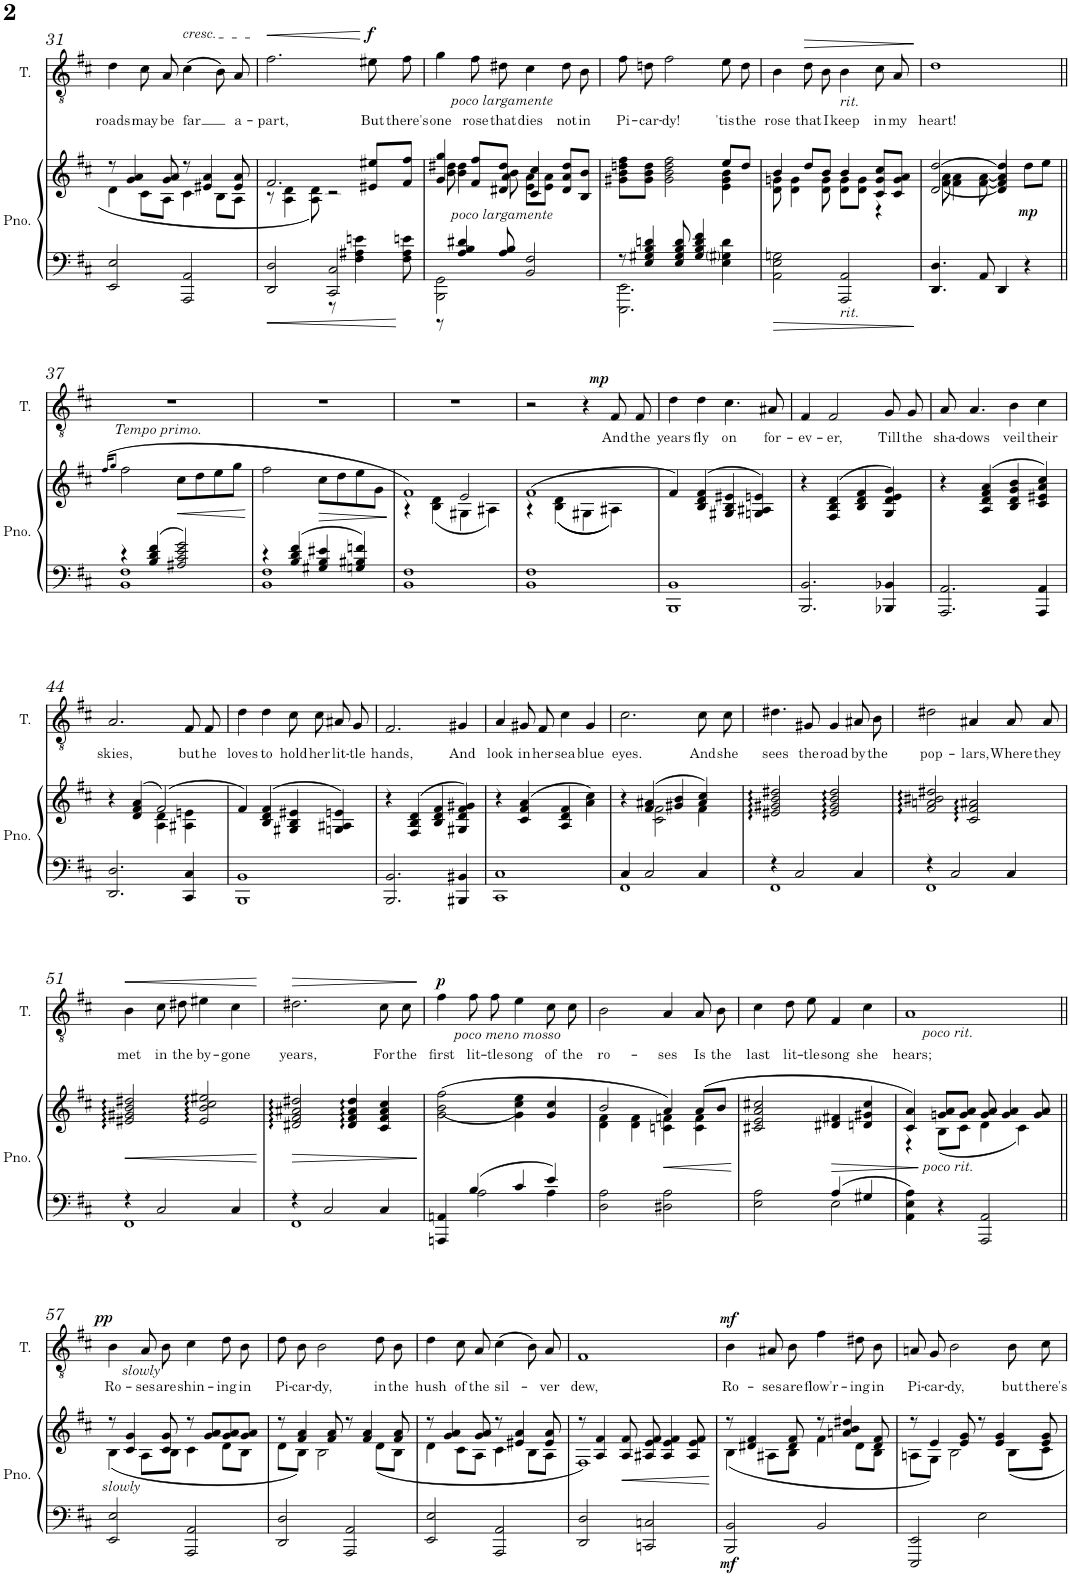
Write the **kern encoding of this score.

**kern	**kern	**dynam	**kern	**text	**dynam
*part2	*part2	*part2	*part1	*part1	*part1
*staff3	*staff2	*staff2/3	*staff1	*staff1	*staff1
*I"Piano	*	*	*I"Tenor	*	*
*I'Pno.	*	*	*I'T.	*	*
!!LO:PB:g=z
*clefF4	*clefG2	*	*clefGv2	*	*
*k[f#c#]	*k[f#c#]	*	*k[f#c#]	*	*
*M4/4	*M4/4	*	*M4/4	*	*
*met(c)	*met(c)	*	*met(c)	*	*
=31	=31	=31	=31	=31	=31
*	*^	*	*	*	*
!	!	!	!	!	!LO:LY:b	!
2EE/ 2E/	8r	4d\	.	4d\	roads	.
.	4g/ 4a/	.	.	.	.	.
!	!	!	!	!	!LO:LY:b	!
.	.	8c#\L	.	8c#\L	may	.
!	!	!	!	!	!LO:LY:b	!
.	8g/ 8a/	8A\J	.	8A\J	be	.
!	!	!	!	!LO:TX:a:i:t=cresc.	!	!
!	!	!	!	!	!LO:LY:b	!
2AAA/ 2AA/	8r	4c#\	.	(4c#\	far	.
.	4e#X/ 4a/	.	.	.	.	.
.	.	8B\L	.	8B/L)	.	.
!	!	!	!	!	!LO:LY:b	!
.	8e#/ 8a/	8A\J	.	8A/J	a-	.
=32	=32	=32	=32	=32	=32	=32
*^	*	*	*	*	*	*
!	!	!	!	!	!	!LO:LY:b	!LO:HP:b
2DD/ 2D/	2ryy	2.f#/	8r	.	2.f#\	-part,	<
.	.	.	4A\ 4d\	.	.	.	.
.	.	.	8A\ 8d\	.	.	.	.
2CC#/ 2C#/	8r	.	2r	.	.	.	.
.	4F#\ 4A#X\ 4en\	.	.	.	.	.	.
!	!	!	!	!	!	!LO:LY:b	!LO:DY:n=1:a
.	.	8e#X/ 8ee#X/L	.	.	8e#X\L	But	[ f
!	!	!	!	!	!	!LO:LY:b	!
.	8F#\ 8A#\ 8en\	8f#/ 8ff#/J	.	.	8f#\J	there's	.
=33	=33	=33	=33	=33	=33	=33	=33
!	!	!	!	!	!LO:TX:b:i:t=poco largamente	!	!
!	!	!LO:TX:b:i:t=poco largamente	!	!	!	!	!
!	!	!	!	!	!	!LO:LY:b	!
2BBB\ 2GG\	8r	4g/ 4gg/	8b\ 8dd#X\	.	4g\	one	.
.	4A/ 4B/ 4d#X/	.	4b\ 4dd#\	.	.	.	.
!	!	!	!	!	!	!LO:LY:b	!
.	.	8f#/ 8ff#/L	.	.	8f#\L	rose	.
!	!	!	!	!	!	!LO:LY:b	!
.	8A/ 8B/	8d#X/ 8dd#/J	8a\ 8b\	.	8d#X\J	that	.
!	!	!	!	!	!	!LO:LY:b	!
2BB/ 2F#/	2ryy	4c#/ 4cc#/	8e\ 8a\L	.	4c#\	dies	.
.	.	.	8e\ 8a\J	.	.	.	.
!	!	!	!	!	!	!LO:LY:b	!
.	.	8d#/ 8a/ 8dd#/L	4ryy	.	8d#\L	not	.
!	!	!	!	!	!	!LO:LY:b	!
.	.	8B/ 8b/J	.	.	8B\J	in	.
=34	=34	=34	=34	=34	=34	=34	=34
!	!	!	!	!	!	!LO:LY:b	!
8r	2.EEE\ 2.EE\	8g#X\ 8b\ 8ddn\ 8ff#\L	2.ryy	.	8f#\L	Pi-	.
!	!	!	!	!	!	!LO:LY:b	!
4E/ 4G#X/ 4B/ 4dn/	.	8g#\ 8b\ 8dd\J	.	.	8dn\J	-car-	.
!	!	!	!	!	!	!LO:LY:b	!
.	.	2g#\ 2b\ 2dd\ 2ff#\	.	.	2f#\	-dy!	.
8E/ 8G#/ 8B/ 8d/	.	.	.	.	.	.	.
4G#/ 4B/ 4d/ 4f#/	.	.	.	.	.	.	.
!	!	!	!	!	!	!LO:LY:b	!
4E\ 4G#i\ 4d\	4ryy	8ee/L	4e\ 4g#\ 4b\	.	8e\L	'tis	.
!	!	!	!	!	!	!LO:LY:b	!
.	.	8dd/J	.	.	8d\J	the	.
*v	*v	*	*	*	*	*	*
=35	=35	=35	=35	=35	=35	=35
!	!	!	!	!	!LO:LY:b	!
2AA\ 2E\ 2Gn\	4b/	8d\ 8gn\	.	4B\	rose	.
.	.	4d\ 4g\	.	.	.	.
!	!	!	!	!	!LO:LY:b	!LO:HP:b
.	8dd/L	.	.	8d\L	that	>
!	!	!	!	!	!LO:LY:b	!
.	8b/J	8d\ 8g\	.	8B\J	I	.
!	!	!	!	!LO:TX:b:i:t=rit.	!	!
!LO:TX:b:i:t=rit.	!	!	!	!	!	!
!	!	!	!	!	!LO:LY:b	!
2AAA/ 2AA/	4b/	8d\ 8g\L	.	4B\	keep	.
.	.	8d\ 8g\J	.	.	.	.
!	!	!	!	!	!LO:LY:b	!
.	8c#/ 8g/ 8cc#/L	4r	.	8c#\L	in	.
!	!	!	!	!	!LO:LY:b	!
.	8c#/ 8g/ 8a/J	.	.	8A\J	my	.
*	*v	*v	*	*	*	*
.	.	.	.	.	]
=36	=36	=36	=36	=36	=36
*	*^	*	*	*	*
!	!	!	!	!	!LO:LY:b	!
4.DD/ 4.D/	[<2d/ [2dd/	8f#\ 8a\	.	1d	heart!	.
.	.	4f#\ 4a\	.	.	.	.
8AA/	.	[8f#\ [8a\	.	.	.	.
4DD/	4d/] 4dd/]	4f#/] 4a/]	.	.	.	.
!	!	!	!LO:DY:b	!	!	!
4r	8dd\L	4ryy	mp	.	.	.
.	8ee\J	.	.	.	.	.
*	*v	*v	*	*	*	*
!!LO:LB:g=z
=37||	=37||	=37||	=37||	=37||	=37||
.	(16qff#/KL	.	.	.	.
.	8qgg/J	.	.	.	.
*^	*	*	*	*	*
!	!	!	!	!LO:TX:b:i:t=Tempo primo.	!	!
4r	1BB 1F#	2ff#\	.	1r	.	.
4B/ 4d/ 4f#/	.	.	.	.	.	.
!	!	!	!LO:HP:b	!	!	!
2A#X/ 2c#/ 2e/ 2g/	.	8cc#\L	<	.	.	.
.	.	8dd\	.	.	.	.
.	.	8ee\	.	.	.	.
.	.	8gg\J	.	.	.	.
*v	*v	*	*	*	*	*
.	.	[	.	.	.
=38	=38	=38	=38	=38	=38
*^	*	*	*	*	*
4r	1BB 1F#	2ff#\	.	1r	.	.
4B/ 4d/ 4f#/	.	.	.	.	.	.
!	!	!	!LO:HP:b	!	!	!
4G#X/ 4B/ 4e#X/	.	8cc#\L	>	.	.	.
.	.	8dd\	.	.	.	.
4Gn/ 4B#X/ 4fn/	.	8ee\	.	.	.	.
.	.	8g\J	.	.	.	.
*v	*v	*	*	*	*	*
.	.	]	.	.	.
=39	=39	=39	=39	=39	=39
*	*^	*	*	*	*
*	*	*^	*	*	*	*
1BB 1F#	1f#)	4r	2ryy	.	1r	.	.
.	.	(4B\ 4d\	.	.	.	.	.
.	.	4G#X\	2e/	.	.	.	.
.	.	4A#X\)	.	.	.	.	.
*	*	*v	*v	*	*	*	*
=40	=40	=40	=40	=40	=40	=40
1BB 1F#	(1f#	4r	.	2r	.	.
.	.	((4B\ 4d\	.	.	.	.
.	.	4G#X\	.	4r	.	.
!	!	!	!	!	!LO:LY:b	!LO:DY:a
.	.	4A#X\))	.	8F#/L	And	mp
!	!	!	!	!	!LO:LY:b	!
.	.	.	.	8F#/J	the	.
*	*v	*v	*	*	*	*
=41	=41	=41	=41	=41	=41
!	!	!	!	!LO:LY:b	!
1BBB 1BB	4f#/)	.	4d\	years	.
!	!	!	!	!LO:LY:b	!
.	(>4B/ 4d/ 4f#/	.	4d\	fly	.
!	!	!	!	!LO:LY:b	!
.	4G#X/ 4B/ 4e#X/	.	4.c#\	on	.
.	4Gn/ 4A#X/ 4en/)	.	.	.	.
!	!	!	!	!LO:LY:b	!
.	.	.	8A#X/	for-	.
=42	=42	=42	=42	=42	=42
!	!	!	!	!LO:LY:b	!
2.BBB/ 2.BB/	4r	.	4F#/	-ev-	.
!	!	!	!	!LO:LY:b	!
.	(>4F#/ 4B/ 4d/	.	2F#/	-er,	.
.	4B/ 4d/ 4f#/	.	.	.	.
!	!	!	!	!LO:LY:b	!
4BBB-X/ 4BB-X/	4G/ 4d/ 4e/ 4g/)	.	8G/L	Till	.
!	!	!	!	!LO:LY:b	!
.	.	.	8G/J	the	.
=43	=43	=43	=43	=43	=43
!	!	!	!	!LO:LY:b	!
2.AAA/ 2.AA/	4r	.	8A/	sha-	.
!	!	!	!	!LO:LY:b	!
.	.	.	4.A/	-dows	.
.	(>4A/ 4d/ 4f#/ 4a/	.	.	.	.
!	!	!	!	!LO:LY:b	!
.	4B/ 4d/ 4g/ 4b/	.	4B\	veil	.
!	!	!	!	!LO:LY:b	!
4AAA/ 4AA/	4c#/ 4e#X/ 4a/ 4cc#/)	.	4c#\	their	.
!!LO:LB:g=z
=44	=44	=44	=44	=44	=44
*	*^	*	*	*	*
!	!	!	!	!	!LO:LY:b	!
2.DD/ 2.D/	4r	2ryy	.	2.A/	skies,	.
.	(>4d/ 4f#/ 4a/	.	.	.	.	.
.	(2f#/)	4A\ 4d\	.	.	.	.
!	!	!	!	!	!LO:LY:b	!
4CC#/ 4C#/	.	4A#X\ 4en\	.	8F#/L	but	.
!	!	!	!	!	!LO:LY:b	!
.	.	.	.	8F#/J	he	.
*	*v	*v	*	*	*	*
=45	=45	=45	=45	=45	=45
!	!	!	!	!LO:LY:b	!
1BBB 1BB	4f#/)	.	4d\	loves	.
!	!	!	!	!LO:LY:b	!
.	(>4B/ 4d/ 4f#/	.	4d\	to	.
!	!	!	!	!LO:LY:b	!
.	4G#X/ 4B/ 4e#X/	.	8c#\L	hold	.
!	!	!	!	!LO:LY:b	!
.	.	.	8c#\J	her	.
!	!	!	!	!LO:LY:b	!
.	4Gn/ 4A#X/ 4en/)	.	8A#X/L	lit-	.
!	!	!	!	!LO:LY:b	!
.	.	.	8G/J	-tle	.
=46	=46	=46	=46	=46	=46
!	!	!	!	!LO:LY:b	!
2.BBB/ 2.BB/	4r	.	2.F#/	hands,	.
.	(>4F#/ 4B/ 4d/	.	.	.	.
.	4B/ 4d/ 4f#/	.	.	.	.
!	!	!	!	!LO:LY:b	!
4BBB#X/ 4BB#X/	4G#X/ 4d/ 4f#/ 4g#X/)	.	4G#X/	And	.
=47	=47	=47	=47	=47	=47
!	!	!	!	!LO:LY:b	!
1CC# 1C#	4r	.	4A/	look	.
!	!	!	!	!LO:LY:b	!
.	(>4c#/ 4f#/ 4a/	.	8G#X/L	in	.
!	!	!	!	!LO:LY:b	!
.	.	.	8F#/J	her	.
!	!	!	!	!LO:LY:b	!
.	4A/ 4d/ 4f#/	.	4c#\	sea	.
!	!	!	!	!LO:LY:b	!
.	4a\ 4cc#\)	.	4G#/	blue	.
=48	=48	=48	=48	=48	=48
*^	*^	*	*	*	*
!	!	!	!	!	!	!LO:LY:b	!
4C#/	1FF#	4r	4ryy	.	2.c#\	eyes.	.
2C#/	.	(>4f#/ 4a#X/	2c#\ 2f#\	.	.	.	.
.	.	4g#X/ 4b/	.	.	.	.	.
!	!	!	!	!	!	!LO:LY:b	!
4C#/	.	4a#/ 4cc#/)	4f#\	.	8c#\L	And	.
!	!	!	!	!	!	!LO:LY:b	!
.	.	.	.	.	8c#\J	she	.
*	*	*v	*v	*	*	*	*
=49	=49	=49	=49	=49	=49	=49
!	!	!	!	!	!LO:LY:b	!
4r	1FF#	2e#X/ 2g#X/ 2b/ 2dd#X/	.	4.d#X\	sees	.
2C#/	.	.	.	.	.	.
!	!	!	!	!	!LO:LY:b	!
.	.	.	.	8G#X/	the	.
!	!	!	!	!	!LO:LY:b	!
.	.	2e#/ 2g#/ 2b/ 2dd#/	.	4G#/	road	.
!	!	!	!	!	!LO:LY:b	!
4C#/	.	.	.	8A#X/L	by	.
!	!	!	!	!	!LO:LY:b	!
.	.	.	.	8B/J	the	.
=50	=50	=50	=50	=50	=50	=50
!	!	!	!	!	!LO:LY:b	!
4r	1FF#	2f#/ 2an/ 2b#X/ 2dd#X/	.	2d#X\	pop-	.
2C#/	.	.	.	.	.	.
!	!	!	!	!	!LO:LY:b	!
.	.	2c#/ 2f#/ 2a#X/	.	4A#X/	-lars,	.
!	!	!	!	!	!LO:LY:b	!
4C#/	.	.	.	8A#/L	Where	.
!	!	!	!	!	!LO:LY:b	!
.	.	.	.	8A#/J	they	.
!!LO:LB:g=z
=51	=51	=51	=51	=51	=51	=51
!	!	!	!LO:HP:b	!	!LO:LY:b	!LO:HP:b
4r	1FF#	2e#X/ 2g#X/ 2b/ 2dd#X/	<	4B\	met	<
!	!	!	!	!	!LO:LY:b	!
2C#/	.	.	.	8c#\L	in	.
!	!	!	!	!	!LO:LY:b	!
.	.	.	.	8d#X\J	the	.
!	!	!	!	!	!LO:LY:b	!
.	.	2e#/ 2b/ 2cc#/ 2ee#X/	.	4e#X\	by-	.
!	!	!	!	!	!LO:LY:b	!
4C#/	.	.	.	4c#\	-gone	.
*v	*v	*	*	*	*	*
.	.	[	.	.	[
=52	=52	=52	=52	=52	=52
*^	*	*	*	*	*
!	!	!	!LO:HP:b	!	!LO:LY:b	!LO:HP:b
4r	1FF#	2d#X/ 2f#/ 2a#X/ 2dd#X/	>	2.d#X\	years,	>
2C#/	.	.	.	.	.	.
.	.	4d#/ 4f#/ 4a#/ 4dd#/	.	.	.	.
!	!	!	!	!	!LO:LY:b	!
4C#/	.	4c#/ 4f#/ 4a#/ 4cc#/	.	8c#\L	For	.
!	!	!	!	!	!LO:LY:b	!
.	.	.	.	8c#\J	the	.
*v	*v	*	*	*	*	*
.	.	]	.	.	]
=53	=53	=53	=53	=53	=53
*^	*	*	*	*	*
!	!	!	!	!LO:TX:b:i:t=poco meno mosso	!	!
!	!	!	!	!	!LO:LY:b	!LO:DY:a
4AAAn/ 4AAn/	4ryy	(<(2g\ 2b\ 2ff#\	.	4f#\	first	p
!	!	!	!	!	!LO:LY:b	!
4B/	2A\	.	.	8f#\L	lit-	.
!	!	!	!	!	!LO:LY:b	!
.	.	.	.	8f#\J	-tle	.
!	!	!	!	!	!LO:LY:b	!
4c#/	.	4g\ 4cc#\ 4ee\)	.	4e\	song	.
!	!	!	!	!	!LO:LY:b	!
4e/	4A\	4g/ 4cc#/	.	8c#\L	of	.
!	!	!	!	!	!LO:LY:b	!
.	.	.	.	8c#\J	the	.
*v	*v	*	*	*	*	*
=54	=54	=54	=54	=54	=54
*	*^	*	*	*	*
!	!	!	!	!	!LO:LY:b	!
2D\ 2A\	2b/	4d\ 4f#\	.	2B\	ro-	.
.	.	4d\ 4f#\	.	.	.	.
!	!	!	!LO:HP:b	!	!LO:LY:b	!
2D#X\ 2A\	4a/)	4cn\ 4fn\	<	4A/	-ses	.
!	!	!	!	!	!LO:LY:b	!
.	(8a/L	4c\ 4f\	.	8A/L	Is	.
!	!	!	!	!	!LO:LY:b	!
.	8b/J	.	.	8B/J	the	.
*	*v	*v	*	*	*	*
.	.	[	.	.	.
=55	=55	=55	=55	=55	=55
*^	*	*	*	*	*
!	!	!	!	!	!LO:LY:b	!
2E\ 2A\	2ryy	2c#X/ 2e/ 2a/ 2cc#X/	.	4c#\	last	.
!	!	!	!	!	!LO:LY:b	!
.	.	.	.	8d\L	lit-	.
!	!	!	!	!	!LO:LY:b	!
.	.	.	.	8e\J	-tle	.
!	!	!	!LO:HP:b	!	!LO:LY:b	!
4A/	2E\	4d#X/ 4f#X/	>	4F#/	song	.
!	!	!	!	!	!LO:LY:b	!
4G#X/	.	4dn/ 4g#X/ 4cc#/	.	4c#\	she	.
*v	*v	*	*	*	*	*
=56	=56	=56	=56	=56	=56
*	*^	*	*	*	*
!	!	!	!	!LO:TX:b:i:t=poco rit.	!	!
!	!	!	!	!	!LO:LY:b	!
4AA\ 4E\ 4A\	4c#/ 4a/)	4r	.	1A	hears;	.
!	!LO:TX:b:i:t=poco rit.	!	!	!	!	!
4r	8gn/ 8a/L	(8B\L	]	.	.	.
.	8g/ 8a/J	8c#\J	.	.	.	.
2AAA/ 2AA/	8g/ 8a/	4d\	.	.	.	.
.	4g/ 4a/	.	.	.	.	.
.	.	4c#\)	.	.	.	.
.	8g/ 8a/	.	.	.	.	.
!!LO:LB:g=z
=57||	=57||	=57||	=57||	=57||	=57||	=57||
!	!	!	!	!LO:TX:b:i:t=slowly	!	!
!	!LO:TX:b:i:t=slowly	!	!	!	!	!
!	!	!	!	!	!LO:LY:b	!LO:DY:a
2EE/ 2E/	8r	(4B\	.	4B\	Ro-	pp
.	4c#/ 4g/	.	.	.	.	.
!	!	!	!	!	!LO:LY:b	!
.	.	8A\L	.	8A/L	-ses	.
!	!	!	!	!	!LO:LY:b	!
.	8c#/ 8g/	8B\J	.	8B/J	are	.
!	!	!	!	!	!LO:LY:b	!
2AAA/ 2AA/	8r	4c#\	.	4c#\	shin-	.
.	8g/ 8a/L	.	.	.	.	.
!	!	!	!	!	!LO:LY:b	!
.	8g/ 8a/	8d\L	.	8d\L	-ing	.
!	!	!	!	!	!LO:LY:b	!
.	8g/ 8a/J	8B\J	.	8B\J	in	.
=58	=58	=58	=58	=58	=58	=58
!	!	!	!	!	!LO:LY:b	!
2DD/ 2D/	8r	8d\L	.	8d\L	Pi-	.
!	!	!	!	!	!LO:LY:b	!
.	4f#/ 4a/	8B\J)	.	8B\J	-car-	.
!	!	!	!	!	!LO:LY:b	!
.	.	2B\	.	2B\	-dy,	.
.	8f#/ 8a/	.	.	.	.	.
2AAA/ 2AA/	8r	.	.	.	.	.
.	4f#/ 4a/	.	.	.	.	.
!	!	!	!	!	!LO:LY:b	!
.	.	(8d\L	.	8d\L	in	.
!	!	!	!	!	!LO:LY:b	!
.	8f#/ 8a/	8B\J	.	8B\J	the	.
=59	=59	=59	=59	=59	=59	=59
!	!	!	!	!	!LO:LY:b	!
2EE/ 2E/	8r	4d\	.	4d\	hush	.
.	4g/ 4a/	.	.	.	.	.
!	!	!	!	!	!LO:LY:b	!
.	.	8c#\L	.	8c#\L	of	.
!	!	!	!	!	!LO:LY:b	!
.	8g/ 8a/	8A\J	.	8A\J	the	.
!	!	!	!	!	!LO:LY:b	!
2AAA/ 2AA/	8r	4c#\	.	(4c#\	sil-	.
.	4e#X/ 4a/	.	.	.	.	.
.	.	8B\L	.	8B/L)	.	.
!	!	!	!	!	!LO:LY:b	!
.	8e#/ 8a/	8A\J	.	8A/J	-ver	.
=60	=60	=60	=60	=60	=60	=60
!	!	!	!	!	!LO:LY:b	!
2DD/ 2D/	8r	1F#)	.	1F#	dew,	.
.	4A/ 4f#/	.	.	.	.	.
!	!	!	!LO:HP:b	!	!	!
.	8A/ 8f#/	.	<	.	.	.
2CCn/ 2Cn/	8A#X/ 8e/ 8f#/	.	.	.	.	.
.	4A#/ 4e/ 4f#/	.	.	.	.	.
.	8A#/ 8e/ 8f#/	.	.	.	.	.
*	*v	*v	*	*	*	*
.	.	[	.	.	.
=61	=61	=61	=61	=61	=61
*	*^	*	*	*	*
!	!	!	!LO:DY:b=2	!	!LO:LY:b	!LO:DY:a
2BBB/ 2BB/	8r	(4B\	mf	4B\	Ro-	mf
.	4d#X/ 4f#/	.	.	.	.	.
!	!	!	!	!	!LO:LY:b	!
.	.	8A#X\L	.	8A#X/L	-ses	.
!	!	!	!	!	!LO:LY:b	!
.	8d#/ 8f#/	8B\J	.	8B/J	are	.
!	!	!	!	!	!LO:LY:b	!
2BB/	8r	4f#\	.	4f#\	flow'r-	.
.	4an/ 4b/ 4dd#X/	.	.	.	.	.
!	!	!	!	!	!LO:LY:b	!
.	.	8d#\L	.	8d#X\L	-ing	.
!	!	!	!	!	!LO:LY:b	!
.	8d#/ 8f#/	8B\J	.	8B\J	in	.
=62	=62	=62	=62	=62	=62	=62
!	!	!	!	!	!LO:LY:b	!
2EEE/ 2EE/	8r	8An\L	.	8An/L	Pi-	.
!	!	!	!	!	!LO:LY:b	!
.	4e/	8G\J)	.	8G/J	-car-	.
!	!	!	!	!	!LO:LY:b	!
.	.	2B\	.	2B\	-dy,	.
.	8e/ 8g/	.	.	.	.	.
2E\	8r	.	.	.	.	.
.	4e/ 4g/	.	.	.	.	.
!	!	!	!	!	!LO:LY:b	!
.	.	8B\L	.	8B\L	but	.
!	!	!	!	!	!LO:LY:b	!
.	8e/ 8g/	8c#\J	.	8c#\J	there's	.
*	*v	*v	*	*	*	*
=	=	=	=	=	=
*-	*-	*-	*-	*-	*-
